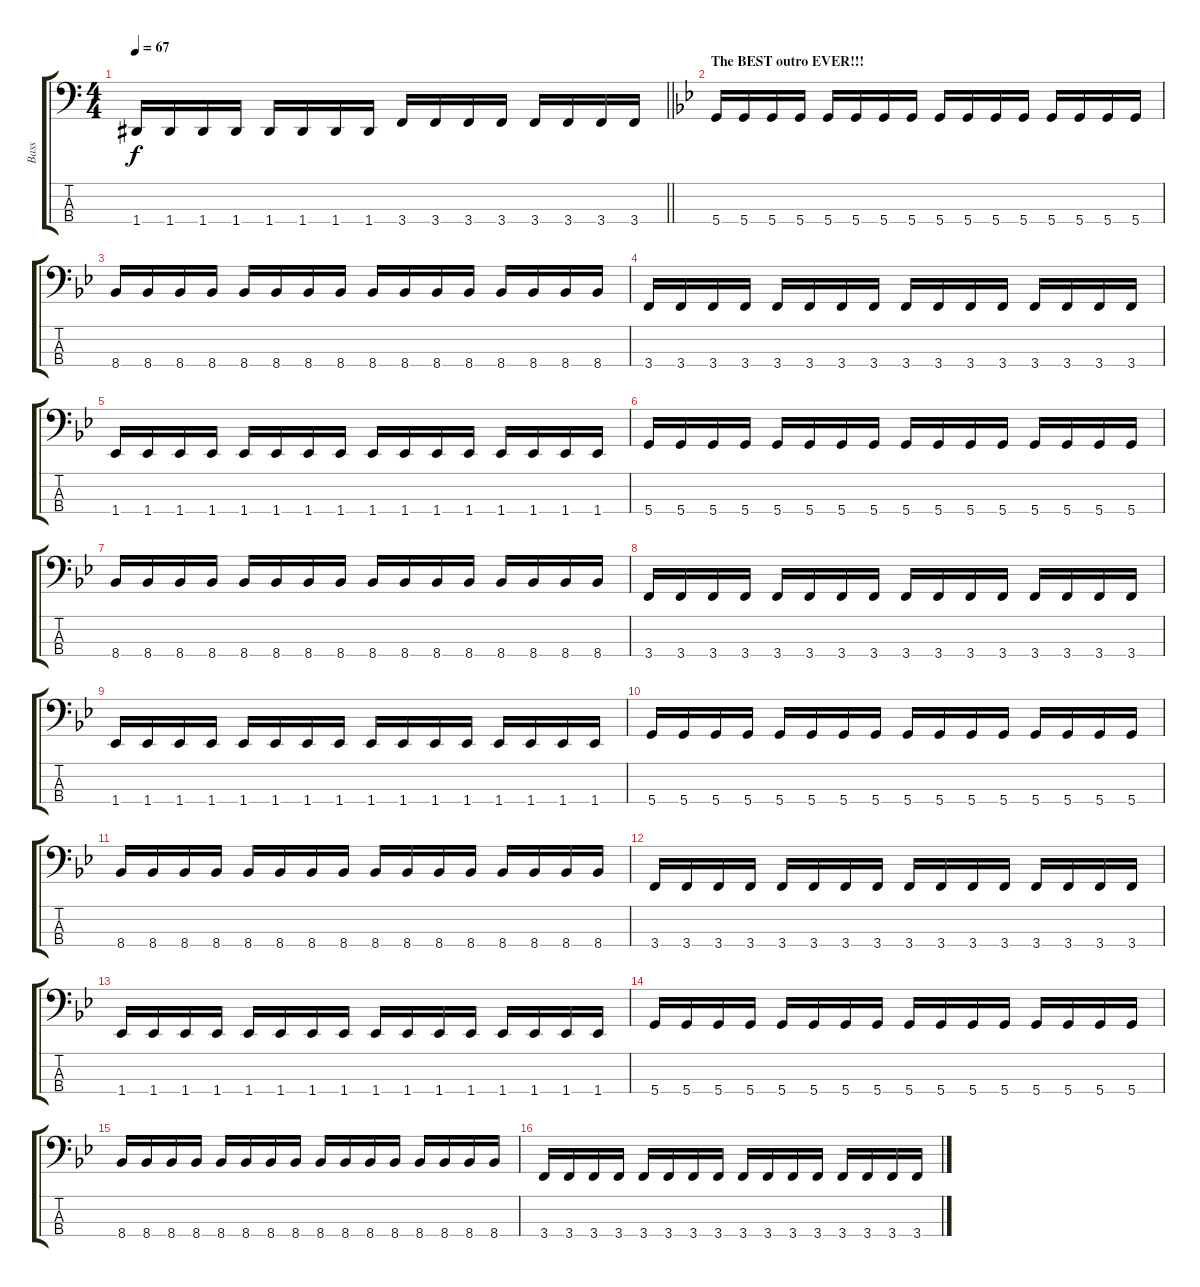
\track ("Bass" "Bass") {instrument electricbassfinger}
\staff {score tabs}
\tuning (G2 D2 A1 D1) {hide}
\ts (4 4)
\tempo 67
\clef f4
\barLineRight lightlight
\ks c
1.4.16{dy f} 1.4.16 1.4.16 1.4.16 1.4.16 1.4.16 1.4.16 1.4.16 3.4.16 3.4.16 3.4.16 3.4.16 3.4.16 3.4.16 3.4.16 3.4.16 |
\section ("" "The BEST outro EVER!!!")
\ks bb
5.4.16 5.4.16 5.4.16 5.4.16 5.4.16 5.4.16 5.4.16 5.4.16 5.4.16 5.4.16 5.4.16 5.4.16 5.4.16 5.4.16 5.4.16 5.4.16 |
8.4.16 8.4.16 8.4.16 8.4.16 8.4.16 8.4.16 8.4.16 8.4.16 8.4.16 8.4.16 8.4.16 8.4.16 8.4.16 8.4.16 8.4.16 8.4.16 |
3.4.16 3.4.16 3.4.16 3.4.16 3.4.16 3.4.16 3.4.16 3.4.16 3.4.16 3.4.16 3.4.16 3.4.16 3.4.16 3.4.16 3.4.16 3.4.16 |
1.4.16 1.4.16 1.4.16 1.4.16 1.4.16 1.4.16 1.4.16 1.4.16 1.4.16 1.4.16 1.4.16 1.4.16 1.4.16 1.4.16 1.4.16 1.4.16 |
5.4.16 5.4.16 5.4.16 5.4.16 5.4.16 5.4.16 5.4.16 5.4.16 5.4.16 5.4.16 5.4.16 5.4.16 5.4.16 5.4.16 5.4.16 5.4.16 |
8.4.16 8.4.16 8.4.16 8.4.16 8.4.16 8.4.16 8.4.16 8.4.16 8.4.16 8.4.16 8.4.16 8.4.16 8.4.16 8.4.16 8.4.16 8.4.16 |
3.4.16 3.4.16 3.4.16 3.4.16 3.4.16 3.4.16 3.4.16 3.4.16 3.4.16 3.4.16 3.4.16 3.4.16 3.4.16 3.4.16 3.4.16 3.4.16 |
1.4.16 1.4.16 1.4.16 1.4.16 1.4.16 1.4.16 1.4.16 1.4.16 1.4.16 1.4.16 1.4.16 1.4.16 1.4.16 1.4.16 1.4.16 1.4.16 |
5.4.16 5.4.16 5.4.16 5.4.16 5.4.16 5.4.16 5.4.16 5.4.16 5.4.16 5.4.16 5.4.16 5.4.16 5.4.16 5.4.16 5.4.16 5.4.16 |
8.4.16 8.4.16 8.4.16 8.4.16 8.4.16 8.4.16 8.4.16 8.4.16 8.4.16 8.4.16 8.4.16 8.4.16 8.4.16 8.4.16 8.4.16 8.4.16 |
3.4.16 3.4.16 3.4.16 3.4.16 3.4.16 3.4.16 3.4.16 3.4.16 3.4.16 3.4.16 3.4.16 3.4.16 3.4.16 3.4.16 3.4.16 3.4.16 |
1.4.16 1.4.16 1.4.16 1.4.16 1.4.16 1.4.16 1.4.16 1.4.16 1.4.16 1.4.16 1.4.16 1.4.16 1.4.16 1.4.16 1.4.16 1.4.16 |
5.4.16 5.4.16 5.4.16 5.4.16 5.4.16 5.4.16 5.4.16 5.4.16 5.4.16 5.4.16 5.4.16 5.4.16 5.4.16 5.4.16 5.4.16 5.4.16 |
8.4.16 8.4.16 8.4.16 8.4.16 8.4.16 8.4.16 8.4.16 8.4.16 8.4.16 8.4.16 8.4.16 8.4.16 8.4.16 8.4.16 8.4.16 8.4.16 |
3.4.16 3.4.16 3.4.16 3.4.16 3.4.16 3.4.16 3.4.16 3.4.16 3.4.16 3.4.16 3.4.16 3.4.16 3.4.16 3.4.16 3.4.16 3.4.16
